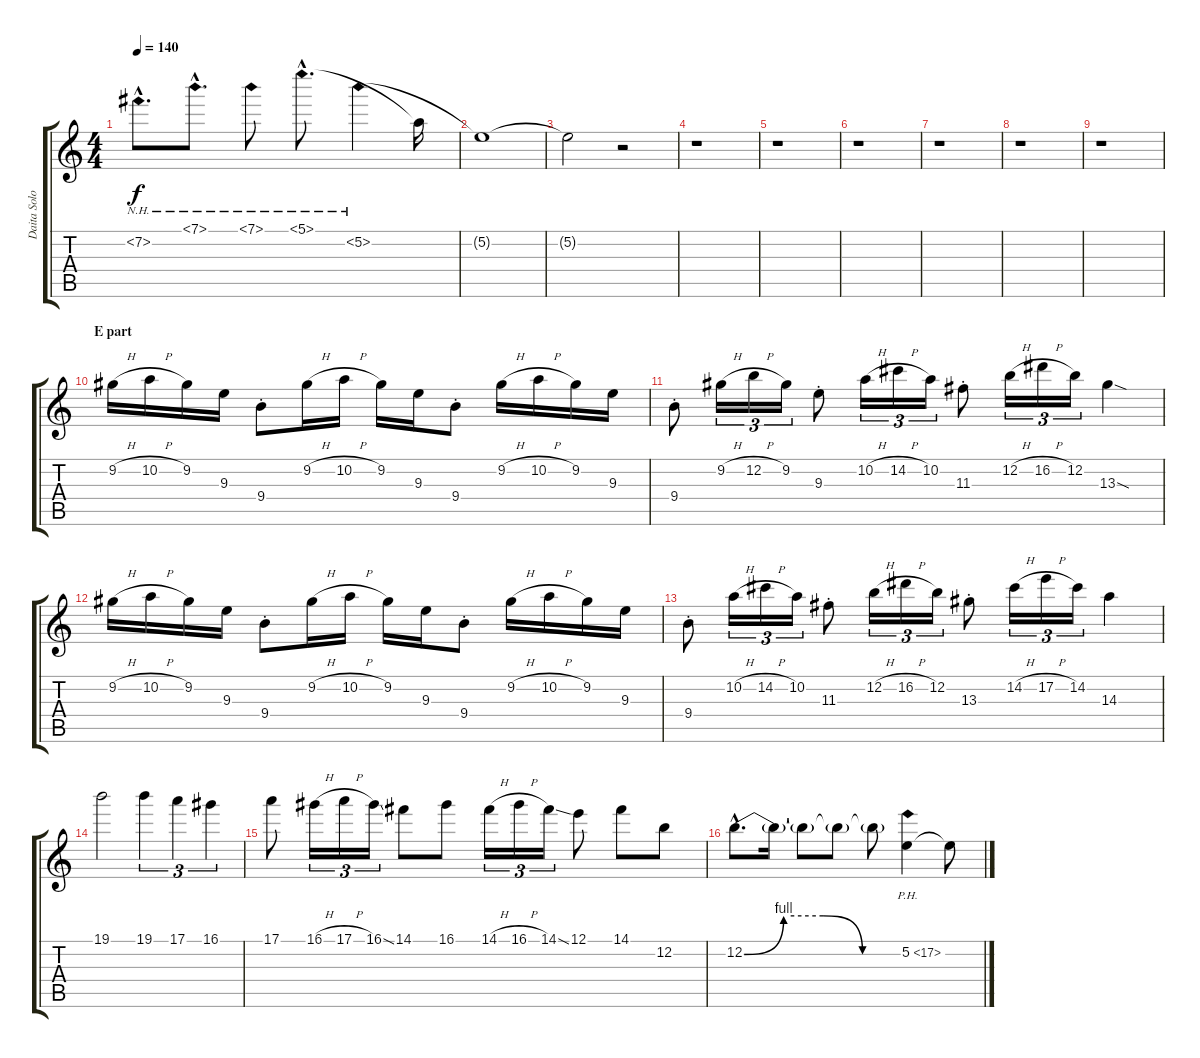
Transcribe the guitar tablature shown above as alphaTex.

\track ("Daita Solo" "Daita Solo") {instrument distortionguitar}
\staff {score tabs}
\tuning (E4 B3 G3 D3 A2 E2) {hide}
\ts (4 4)
\tempo 140
\clef g2
\ks c
7.2{nh hac}.8{d dy f} 7.1{nh hac}.8{d} 7.1{nh}.8 5.1{nh hac}.8{d} 5.2{nh}.4 5.1{t}.16 |
5.2{t}.1 |
5.2{t}.2 r.2 |
r.1 |
r.1 |
r.1 |
r.1 |
r.1 |
r.1 |
\section ("" "E part")
9.2{h}.16 10.2{h}.16 9.2.16 9.3.16 9.4{st}.8 9.2{h}.16 10.2{h}.16 9.2.16 9.3.16 9.4{st}.8 9.2{h}.16 10.2{h}.16 9.2.16 9.3.16 |
9.4{st}.8 9.2{h}.16{tu (3 2)} 12.2{h}.16{tu (3 2)} 9.2.16{tu (3 2)} 9.3{st}.8 10.2{h}.16{tu (3 2)} 14.2{h}.16{tu (3 2)} 10.2.16{tu (3 2)} 11.3{st}.8 12.2{h}.16{tu (3 2)} 16.2{h}.16{tu (3 2)} 12.2.16{tu (3 2)} 13.3{sod}.4 |
9.2{h}.16 10.2{h}.16 9.2.16 9.3.16 9.4{st}.8 9.2{h}.16 10.2{h}.16 9.2.16 9.3.16 9.4{st}.8 9.2{h}.16 10.2{h}.16 9.2.16 9.3.16 |
9.4{st}.8 10.2{h}.16{tu (3 2)} 14.2{h}.16{tu (3 2)} 10.2.16{tu (3 2)} 11.3{st}.8 12.2{h}.16{tu (3 2)} 16.2{h}.16{tu (3 2)} 12.2.16{tu (3 2)} 13.3{st}.8 14.2{h}.16{tu (3 2)} 17.2{h}.16{tu (3 2)} 14.2.16{tu (3 2)} 14.3.4 |
19.1.2 19.1.4{tu (3 2)} 17.1.4{tu (3 2)} 16.1.4{tu (3 2)} |
17.1.8 16.1{h}.16{tu (3 2)} 17.1{h}.16{tu (3 2)} 16.1{ss}.16{tu (3 2)} 14.1.8 16.1.8 14.1{h}.16{tu (3 2)} 16.1{h}.16{tu (3 2)} 14.1{ss}.16{tu (3 2)} 12.1.8 14.1.8 12.2.8 |
12.2{be (custom 0 0 15 4 30 4 45 0 60 0) hac}.8{d} 12.2{t}.16 12.2{t}.8 12.2{t}.8 12.2{t}.8 5.2{ph 12}.4 5.2{t}.8
